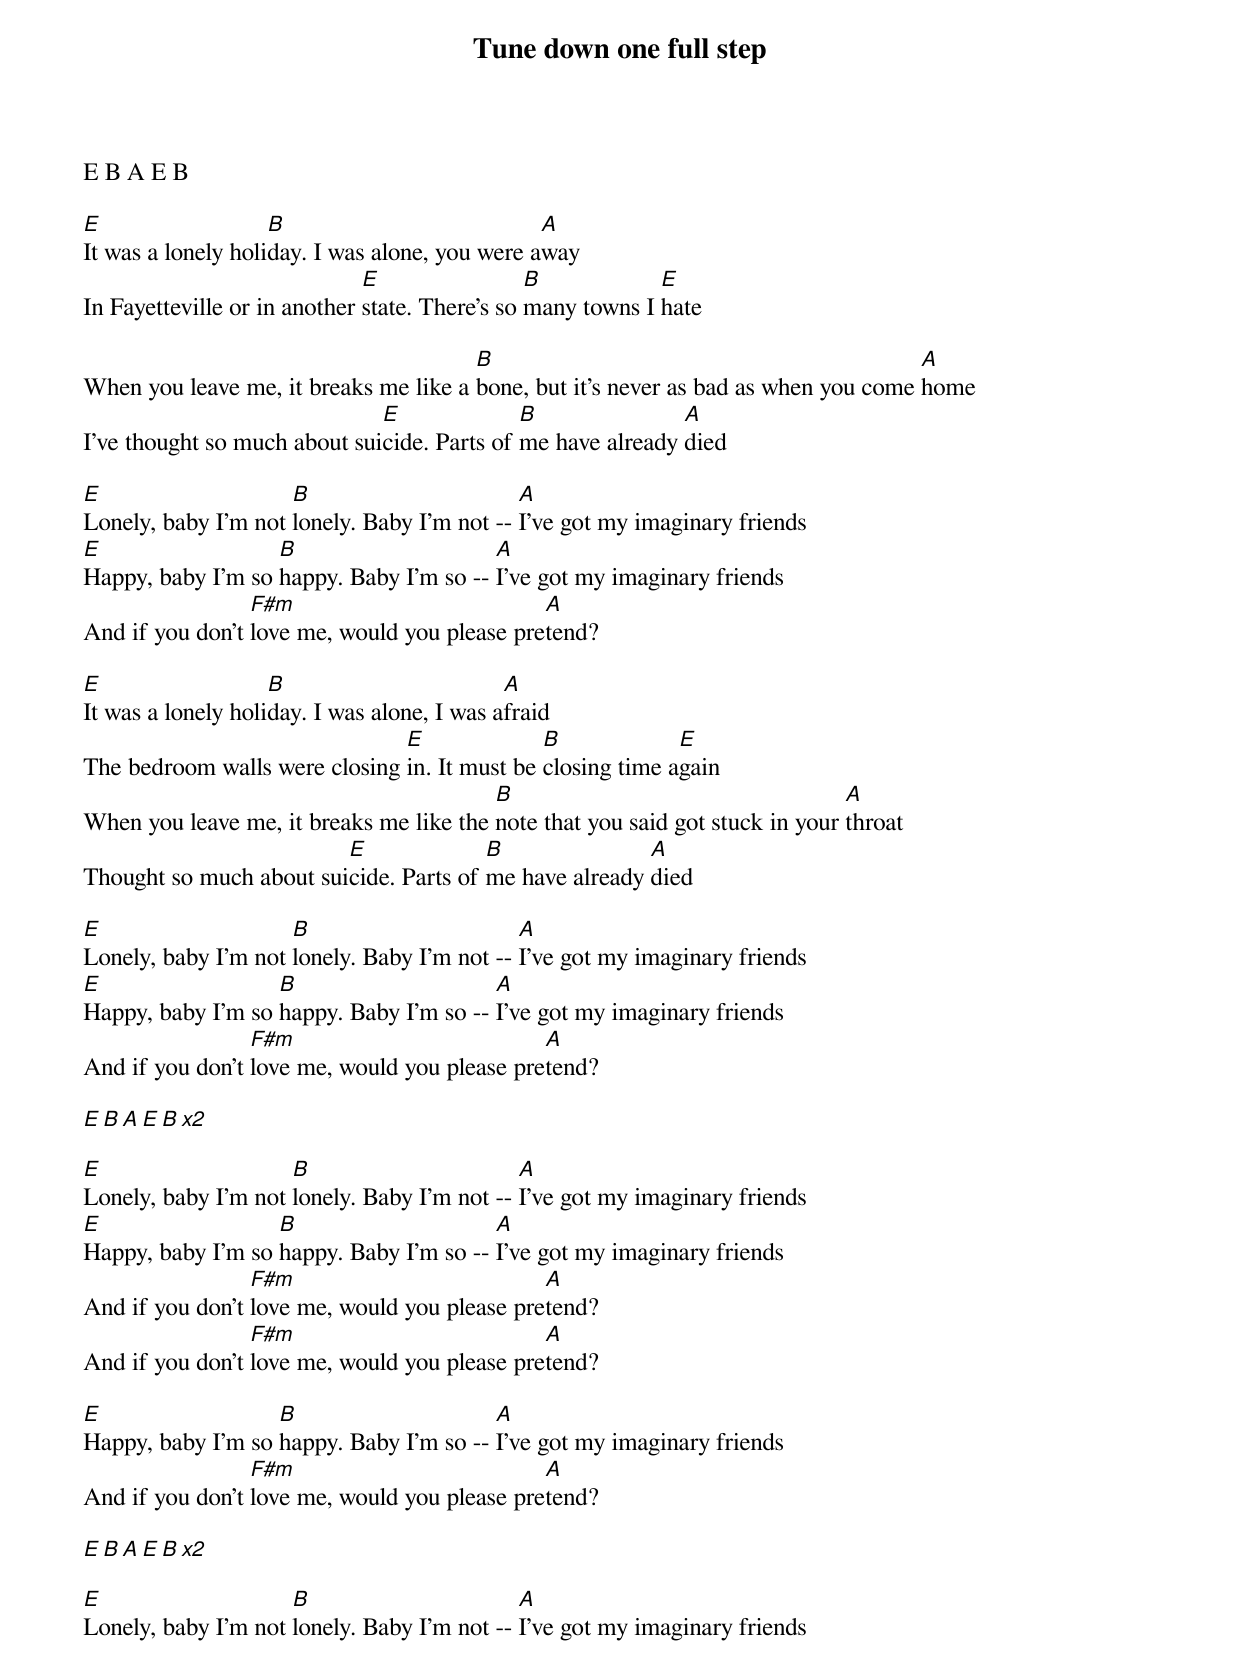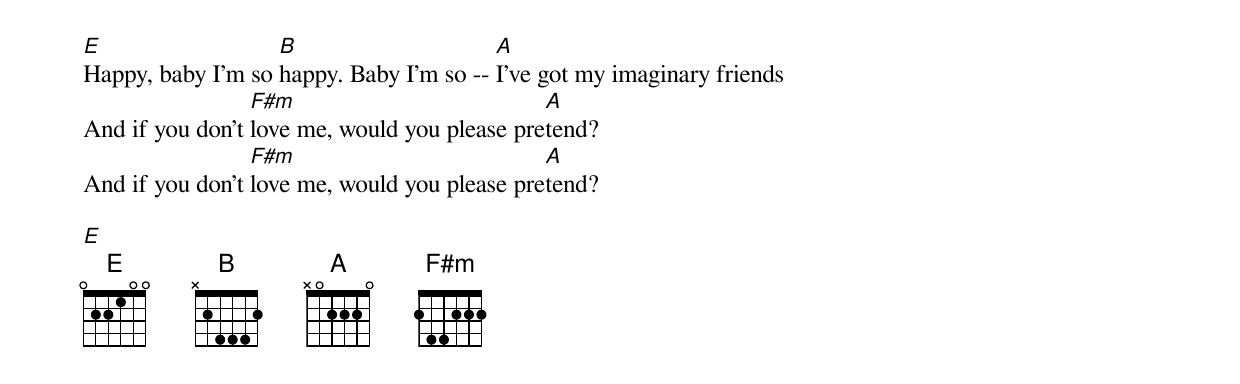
Tune down one full step

E B A E B

E                   B                           A
It was a lonely holiday. I was alone, you were away
                              E                 B            E
In Fayetteville or in another state. There's so many towns I hate

                                       B                                            A
When you leave me, it breaks me like a bone, but it's never as bad as when you come home
                              E              B               A
I've thought so much about suicide. Parts of me have already died

E                    B                       A
Lonely, baby I'm not lonely. Baby I'm not -- I've got my imaginary friends
E                  B                     A
Happy, baby I'm so happy. Baby I'm so -- I've got my imaginary friends
                 F#m                          A
And if you don't love me, would you please pretend?

E                   B                        A
It was a lonely holiday. I was alone, I was afraid
                               E              B             E
The bedroom walls were closing in. It must be closing time again
                                         B                                    A
When you leave me, it breaks me like the note that you said got stuck in your throat
                         E              B               A
Thought so much about suicide. Parts of me have already died

E                    B                       A
Lonely, baby I'm not lonely. Baby I'm not -- I've got my imaginary friends
E                  B                     A
Happy, baby I'm so happy. Baby I'm so -- I've got my imaginary friends
                 F#m                          A
And if you don't love me, would you please pretend?

E B A E B x2

E                    B                       A
Lonely, baby I'm not lonely. Baby I'm not -- I've got my imaginary friends
E                  B                     A
Happy, baby I'm so happy. Baby I'm so -- I've got my imaginary friends
                 F#m                          A
And if you don't love me, would you please pretend?
                 F#m                          A
And if you don't love me, would you please pretend?

E                  B                     A
Happy, baby I'm so happy. Baby I'm so -- I've got my imaginary friends
                 F#m                          A
And if you don't love me, would you please pretend?

E B A E B x2

E                    B                       A
Lonely, baby I'm not lonely. Baby I'm not -- I've got my imaginary friends
E                  B                     A
Happy, baby I'm so happy. Baby I'm so -- I've got my imaginary friends
                 F#m                          A
And if you don't love me, would you please pretend?
                 F#m                          A
And if you don't love me, would you please pretend?

E
